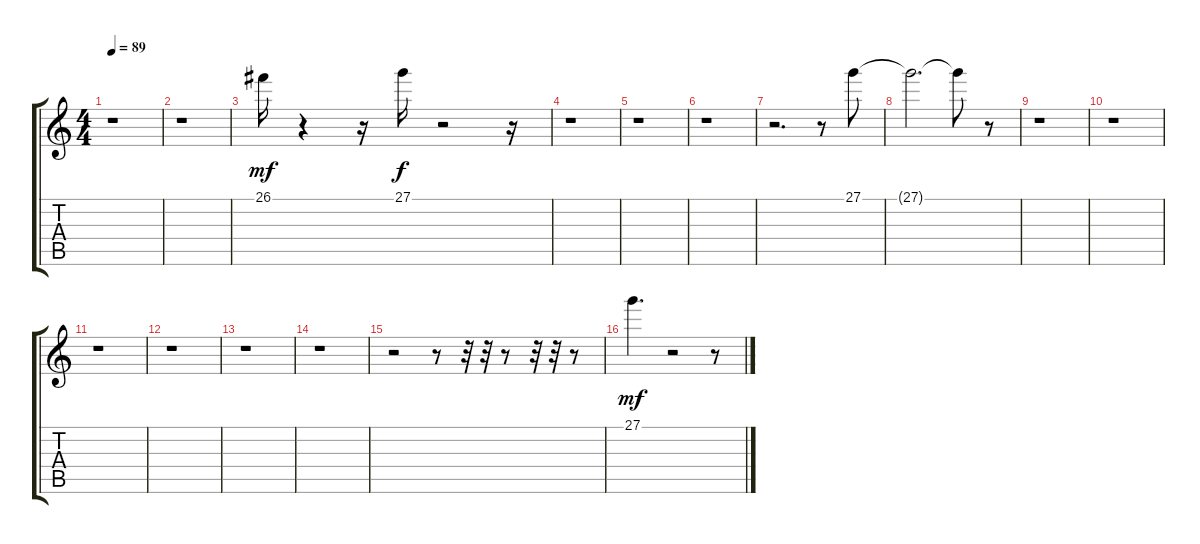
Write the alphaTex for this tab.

\track "" {instrument glockenspiel}
\staff {score tabs}
\tuning (E4 B3 G3 D3 A2 E2) {hide}
\ts (4 4)
\tempo 89
\clef g2
\ks c
r.1{dy fff} |
r.1 |
26.1.16{dy mf} r.4 r.16 27.1.16{dy f} r.2 r.16 |
r.1 |
r.1 |
r.1 |
r.2{d} r.8 27.1.8 |
27.1{t}.2{d} 27.1{t}.8 r.8 |
r.1 |
r.1 |
r.1 |
r.1 |
r.1 |
r.1 |
r.2 r.8 r.32 r.32 r.8 r.32 r.32 r.8 |
27.1.4{d dy mf} r.2 r.8
